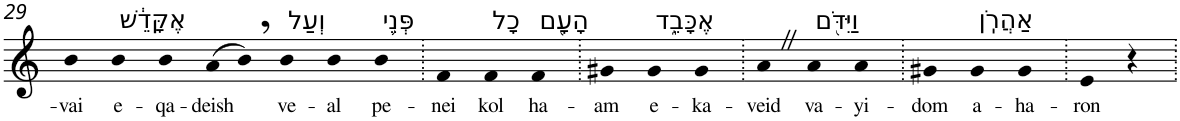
**kern	**text
*part1	*part1
*staff1	*staff1
*I"Piano	*
*I'Pno	*
!!LO:PB:g=z
*clefG2	*
*k[]	*
=29	=29
!	!LO:LY:b
4b	-vai
!LO:TX:a:t=אֶקָּדֵ֔שׁ	!
!	!LO:LY:b
4b	e-
!	!LO:LY:b
4b	-qa-
!	!LO:LY:b
(>8a	-deish
8b,)	.
!LO:TX:a:t=וְעַל	!
!	!LO:LY:b
4b	ve-
!	!LO:LY:b
4b	-al
!LO:TX:a:t=פְּנֵ֥י	!
!	!LO:LY:b
4b	pe-
=30.	=30.
!	!LO:LY:b
4f	-nei
!LO:TX:a:t=כָל	!
!	!LO:LY:b
4f	kol
!LO:TX:a:t=הָעָ֖ם	!
!	!LO:LY:b
4f	ha-
=31.	=31.
!	!LO:LY:b
4g#X	-am
!LO:TX:a:t=אֶכָּבֵ֑ד	!
!	!LO:LY:b
4g#	e-
!	!LO:LY:b
4g#	-ka-
=32.	=32.
!	!LO:LY:b
4aZ	-veid
!LO:TX:a:t=וַיִּדֹּ֖ם	!
!	!LO:LY:b
4a	va-
!	!LO:LY:b
4a	-yi-
=33.	=33.
!	!LO:LY:b
4g#X	-dom
!LO:TX:a:t=אַהֲרֹֽן	!
!	!LO:LY:b
4g#	a-
!	!LO:LY:b
4g#	-ha-
=34.	=34.
!	!LO:LY:b
4e	-ron
4r	.
=.	=.
*-	*-
